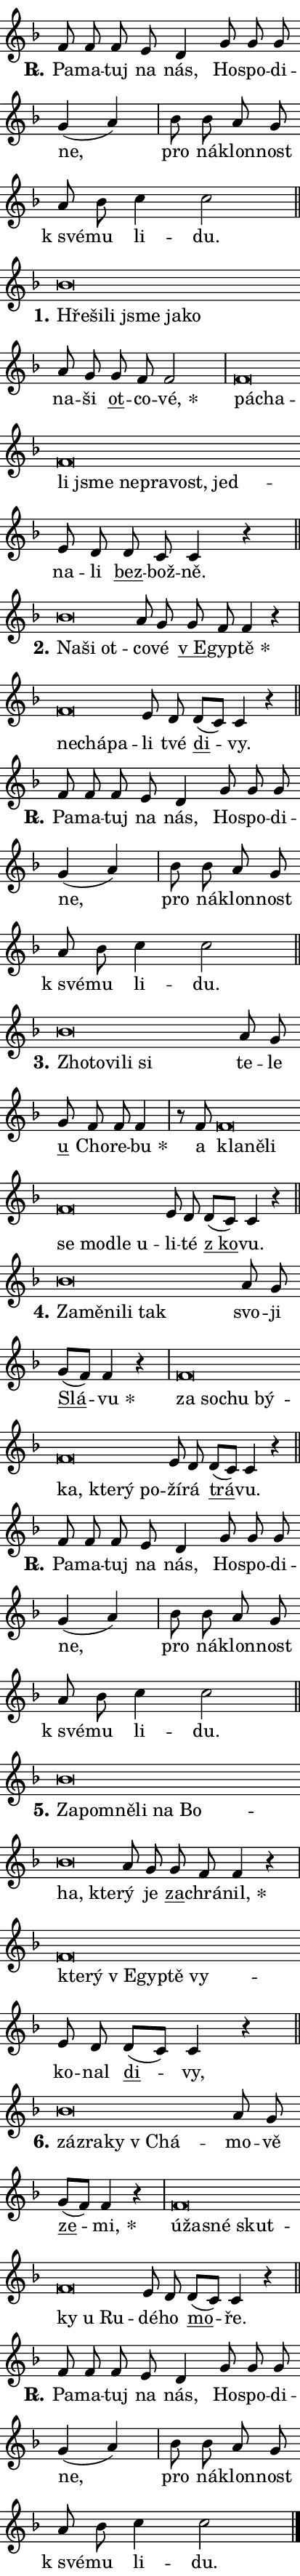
\version "2.22.1"
\header { tagline = "" }
\paper {
  indent = 0\cm
  top-margin = 0\cm
  right-margin = 0\cm
  bottom-margin = 0\cm
  left-margin = 0\cm
  paper-width = 7\cm
  page-breaking = #ly:one-page-breaking
  system-system-spacing.basic-distance = #11
  score-system-spacing.basic-distance = #11
  ragged-last = ##f
}


%% Author: Thomas Morley
%% https://lists.gnu.org/archive/html/lilypond-user/2020-05/msg00002.html
#(define (line-position grob)
"Returns position of @var[grob} in current system:
   @code{'start}, if at first time-step
   @code{'end}, if at last time-step
   @code{'middle} otherwise
"
  (let* ((col (ly:item-get-column grob))
         (ln (ly:grob-object col 'left-neighbor))
         (rn (ly:grob-object col 'right-neighbor))
         (col-to-check-left (if (ly:grob? ln) ln col))
         (col-to-check-right (if (ly:grob? rn) rn col))
         (break-dir-left
           (and
             (ly:grob-property col-to-check-left 'non-musical #f)
             (ly:item-break-dir col-to-check-left)))
         (break-dir-right
           (and
             (ly:grob-property col-to-check-right 'non-musical #f)
             (ly:item-break-dir col-to-check-right))))
        (cond ((eqv? 1 break-dir-left) 'start)
              ((eqv? -1 break-dir-right) 'end)
              (else 'middle))))

#(define (tranparent-at-line-position vctor)
  (lambda (grob)
  "Relying on @code{line-position} select the relevant enry from @var{vctor}.
Used to determine transparency,"
    (case (line-position grob)
      ((end) (not (vector-ref vctor 0)))
      ((middle) (not (vector-ref vctor 1)))
      ((start) (not (vector-ref vctor 2))))))

noteHeadBreakVisibility =
#(define-music-function (break-visibility)(vector?)
"Makes @code{NoteHead}s transparent relying on @var{break-visibility}"
#{
  \override NoteHead.transparent =
    #(tranparent-at-line-position break-visibility)
#})

#(define delete-ledgers-for-transparent-note-heads
  (lambda (grob)
    "Reads whether a @code{NoteHead} is transparent.
If so this @code{NoteHead} is removed from @code{'note-heads} from
@var{grob}, which is supposed to be @code{LedgerLineSpanner}.
As a result ledgers are not printed for this @code{NoteHead}"
    (let* ((nhds-array (ly:grob-object grob 'note-heads))
           (nhds-list
             (if (ly:grob-array? nhds-array)
                 (ly:grob-array->list nhds-array)
                 '()))
           ;; Relies on the transparent-property being done before
           ;; Staff.LedgerLineSpanner.after-line-breaking is executed.
           ;; This is fragile ...
           (to-keep
             (remove
               (lambda (nhd)
                 (ly:grob-property nhd 'transparent #f))
               nhds-list)))
      ;; TODO find a better method to iterate over grob-arrays, similiar
      ;; to filter/remove etc for lists
      ;; For now rebuilt from scratch
      (set! (ly:grob-object grob 'note-heads)  '())
      (for-each
        (lambda (nhd)
          (ly:pointer-group-interface::add-grob grob 'note-heads nhd))
        to-keep))))

hideNotes = {
  \noteHeadBreakVisibility #begin-of-line-visible
}
unHideNotes = {
  \noteHeadBreakVisibility #all-visible
}

% work-around for resetting accidentals
% https://lilypond.org/doc/v2.23/Documentation/notation/displaying-rhythms#unmetered-music
cadenzaMeasure = {
  \cadenzaOff
  \partial 1024 s1024
  \cadenzaOn
}

#(define-markup-command (accent layout props text) (markup?)
  "Underline accented syllable"
  (interpret-markup layout props
    #{\markup \override #'(offset . 4.3) \underline { #text }#}))

responsum = \markup \concat {
  "R" \hspace #-1.05 \path #0.1 #'((moveto 0 0.07) (lineto 0.9 0.8)) \hspace #0.05 "."
}

\layout {
    \context {
        \Staff
        \remove "Time_signature_engraver"
        \override LedgerLineSpanner.after-line-breaking = #delete-ledgers-for-transparent-note-heads
    }
    \context {
        \Voice {
            \override NoteHead.output-attributes = #'((class . "notehead"))
            \override Hairpin.height = #0.55
        }
    }
    \context {
        \Lyrics {
            \override StanzaNumber.output-attributes = #'((class . "stanzanumber"))
            \override LyricSpace.minimum-distance = #0.9
            \override LyricText.font-name = #"TeX Gyre Schola"
            \override LyricText.font-size = 1
            \override StanzaNumber.font-name = #"TeX Gyre Schola Bold"
            \override StanzaNumber.font-size = 1
        }
    }
}

% magnetic-lyrics.ily
%
%   written by
%     Jean Abou Samra <jean@abou-samra.fr>
%     Werner Lemberg <wl@gnu.org>
%
%   adapted by
%     Jiri Hon <jiri.hon@gmail.com>
%
% Version 2022-Apr-15

% https://www.mail-archive.com/lilypond-user@gnu.org/msg149350.html

#(define (Left_hyphen_pointer_engraver context)
   "Collect syllable-hyphen-syllable occurrences in lyrics and store
them in properties.  This engraver only looks to the left.  For
example, if the lyrics input is @code{foo -- bar}, it does the
following.

@itemize @bullet
@item
Set the @code{text} property of the @code{LyricHyphen} grob between
@q{foo} and @q{bar} to @code{foo}.

@item
Set the @code{left-hyphen} property of the @code{LyricText} grob with
text @q{foo} to the @code{LyricHyphen} grob between @q{foo} and
@q{bar}.
@end itemize

Use this auxiliary engraver in combination with the
@code{lyric-@/text::@/apply-@/magnetic-@/offset!} hook."
   (let ((hyphen #f)
         (text #f))
     (make-engraver
      (acknowledgers
       ((lyric-syllable-interface engraver grob source-engraver)
        (set! text grob)))
      (end-acknowledgers
       ((lyric-hyphen-interface engraver grob source-engraver)
        ;(when (not (grob::has-interface grob 'lyric-space-interface))
          (set! hyphen grob)));)
      ((stop-translation-timestep engraver)
       (when (and text hyphen)
         (ly:grob-set-object! text 'left-hyphen hyphen))
       (set! text #f)
       (set! hyphen #f)))))

#(define (lyric-text::apply-magnetic-offset! grob)
   "If the space between two syllables is less than the value in
property @code{LyricText@/.details@/.squash-threshold}, move the right
syllable to the left so that it gets concatenated with the left
syllable.

Use this function as a hook for
@code{LyricText@/.after-@/line-@/breaking} if the
@code{Left_@/hyphen_@/pointer_@/engraver} is active."
   (let ((hyphen (ly:grob-object grob 'left-hyphen #f)))
     (when hyphen
       (let ((left-text (ly:spanner-bound hyphen LEFT)))
         (when (grob::has-interface left-text 'lyric-syllable-interface)
           (let* ((common (ly:grob-common-refpoint grob left-text X))
                  (this-x-ext (ly:grob-extent grob common X))
                  (left-x-ext
                   (begin
                     ;; Trigger magnetism for left-text.
                     (ly:grob-property left-text 'after-line-breaking)
                     (ly:grob-extent left-text common X)))
                  ;; `delta` is the gap width between two syllables.
                  (delta (- (interval-start this-x-ext)
                            (interval-end left-x-ext)))
                  (details (ly:grob-property grob 'details))
                  (threshold (assoc-get 'squash-threshold details 0.2)))
             (when (< delta threshold)
               (let* (;; We have to manipulate the input text so that
                      ;; ligatures crossing syllable boundaries are not
                      ;; disabled.  For languages based on the Latin
                      ;; script this is essentially a beautification.
                      ;; However, for non-Western scripts it can be a
                      ;; necessity.
                      (lt (ly:grob-property left-text 'text))
                      (rt (ly:grob-property grob 'text))
                      (is-space (grob::has-interface hyphen 'lyric-space-interface))
                      (space (if is-space " " ""))
                      (space-markup (grob-interpret-markup grob " "))
                      (space-size (interval-length (ly:stencil-extent space-markup X)))
                      (extra-delta (if is-space space-size 0))
                      ;; Append new syllable.
                      (ltrt-space (if (and (string? lt) (string? rt))
                                (string-append lt space rt)
                                (make-concat-markup (list lt space rt))))
                      ;; Right-align `ltrt` to the right side.
                      (ltrt-space-markup (grob-interpret-markup
                               grob
                               (make-translate-markup
                                (cons (interval-length this-x-ext) 0)
                                (make-right-align-markup ltrt-space)))))
                 (begin
                   ;; Don't print `left-text`.
                   (ly:grob-set-property! left-text 'stencil #f)
                   ;; Set text and stencil (which holds all collected
                   ;; syllables so far) and shift it to the left.
                   (ly:grob-set-property! grob 'text ltrt-space)
                   (ly:grob-set-property! grob 'stencil ltrt-space-markup)
                   (ly:grob-translate-axis! grob (- (- delta extra-delta)) X))))))))))


#(define (lyric-hyphen::displace-bounds-first grob)
   ;; Make very sure this callback isn't triggered too early.
   (let ((left (ly:spanner-bound grob LEFT))
         (right (ly:spanner-bound grob RIGHT)))
     (ly:grob-property left 'after-line-breaking)
     (ly:grob-property right 'after-line-breaking)
     (ly:lyric-hyphen::print grob)))

squashThreshold = #0.4

\layout {
  \context {
    \Lyrics
    \consists #Left_hyphen_pointer_engraver
    \override LyricText.after-line-breaking =
      #lyric-text::apply-magnetic-offset!
    \override LyricHyphen.stencil = #lyric-hyphen::displace-bounds-first
    \override LyricText.details.squash-threshold = \squashThreshold
    \override LyricHyphen.minimum-distance = 0
    \override LyricHyphen.minimum-length = \squashThreshold
  }
}

squash = \override LyricText.details.squash-threshold = 9999
unSquash = \override LyricText.details.squash-threshold = \squashThreshold

left = \override LyricText.self-alignment-X = #LEFT
unLeft = \revert LyricText.self-alignment-X

starOffset = #(lambda (grob) 
                (let ((x_offset (ly:self-alignment-interface::aligned-on-x-parent grob)))
                  (if (= x_offset 0) 0 (+ x_offset 1.2))))

star = #(define-music-function (syllable)(string?)
"Append star separator at the end of a syllable"
#{
  \once \override LyricText.X-offset = #starOffset
  \lyricmode { \markup {
    #syllable
    \override #'((font-name . "TeX Gyre Schola Bold")) \hspace #0.2 \lower #0.65 \larger "*"
  } }
#})

starAccent = #(define-music-function (syllable)(string?)
"Append star separator at the end of a syllable and make accent"
#{
  \once \override LyricText.X-offset = #starOffset
  \lyricmode { \markup {
    \accent #syllable
    \override #'((font-name . "TeX Gyre Schola Bold")) \hspace #0.2 \lower #0.65 \larger "*"
  } }
#})

breath = #(define-music-function (syllable)(string?)
"Append breathing indicator at the end of a syllable"
#{
  \lyricmode { \markup { #syllable "+" } }
#})

optionalBreath = #(define-music-function (syllable)(string?)
"Append optional breathing indicator at the end of a syllable"
#{
  \lyricmode { \markup { #syllable "(+)" } }
#})


\score {
    <<
        \new Voice = "melody" { \cadenzaOn \key f \major \relative { f'8 f f e d4 \bar "" g8 g g \bar "" g4( a) \cadenzaMeasure \bar "|" bes8 bes a g \bar "" a bes c4 c2 \cadenzaMeasure \bar "||" \break }
\relative { bes'\breve*1/16 \hideNotes \breve*1/16 \bar "" \breve*1/16 \bar "" \breve*1/16 \bar "" \breve*1/16 \breve*1/16 \bar "" \unHideNotes a8 g \bar "" g f f2 \cadenzaMeasure \bar "|" f\breve*1/16 \hideNotes \breve*1/16 \bar "" \breve*1/16 \bar "" \breve*1/16 \bar "" \breve*1/16 \bar "" \breve*1/16 \bar "" \breve*1/16 \breve*1/16 \bar "" \unHideNotes e8 d \bar "" d c c4 r \cadenzaMeasure \bar "||" \break }
\relative { bes'\breve*1/16 \hideNotes \breve*1/16 \breve*1/16 \bar "" \unHideNotes a8 g \bar "" g f f4 r \cadenzaMeasure \bar "|" f\breve*1/16 \hideNotes \breve*1/16 \breve*1/16 \bar "" \unHideNotes e8 d \bar "" d[( c)] c4 r \cadenzaMeasure \bar "||" \break }
\relative { f'8 f f e d4 \bar "" g8 g g \bar "" g4( a) \cadenzaMeasure \bar "|" bes8 bes a g \bar "" a bes c4 c2 \cadenzaMeasure \bar "||" \break }
\relative { bes'\breve*1/16 \hideNotes \breve*1/16 \bar "" \breve*1/16 \bar "" \breve*1/16 \breve*1/16 \bar "" \unHideNotes a8 g \bar "" g f f f4 \cadenzaMeasure \bar "|" r8 f8 f\breve*1/16 \hideNotes \breve*1/16 \bar "" \breve*1/16 \bar "" \breve*1/16 \bar "" \breve*1/16 \bar "" \breve*1/16 \breve*1/16 \bar "" \unHideNotes e8 d \bar "" d[( c)] c4 r \cadenzaMeasure \bar "||" \break }
\relative { bes'\breve*1/16 \hideNotes \breve*1/16 \bar "" \breve*1/16 \bar "" \breve*1/16 \breve*1/16 \bar "" \unHideNotes a8 g \bar "" g[( f)] f4 r \cadenzaMeasure \bar "|" f\breve*1/16 \hideNotes \breve*1/16 \bar "" \breve*1/16 \bar "" \breve*1/16 \bar "" \breve*1/16 \bar "" \breve*1/16 \bar "" \breve*1/16 \breve*1/16 \bar "" \unHideNotes e8 d \bar "" d[( c)] c4 r \cadenzaMeasure \bar "||" \break }
\relative { f'8 f f e d4 \bar "" g8 g g \bar "" g4( a) \cadenzaMeasure \bar "|" bes8 bes a g \bar "" a bes c4 c2 \cadenzaMeasure \bar "||" \break }
\relative { bes'\breve*1/16 \hideNotes \breve*1/16 \bar "" \breve*1/16 \bar "" \breve*1/16 \bar "" \breve*1/16 \bar "" \breve*1/16 \bar "" \breve*1/16 \breve*1/16 \bar "" \unHideNotes a8 g \bar "" g f f4 r \cadenzaMeasure \bar "|" f\breve*1/16 \hideNotes \breve*1/16 \bar "" \breve*1/16 \bar "" \breve*1/16 \bar "" \breve*1/16 \breve*1/16 \bar "" \unHideNotes e8 d \bar "" d[( c)] c4 r \cadenzaMeasure \bar "||" \break }
\relative { bes'\breve*1/16 \hideNotes \breve*1/16 \bar "" \breve*1/16 \breve*1/16 \bar "" \unHideNotes a8 g \bar "" g[( f)] f4 r \cadenzaMeasure \bar "|" f\breve*1/16 \hideNotes \breve*1/16 \bar "" \breve*1/16 \bar "" \breve*1/16 \bar "" \breve*1/16 \bar "" \breve*1/16 \breve*1/16 \bar "" \unHideNotes e8 d \bar "" d[( c)] c4 r \cadenzaMeasure \bar "||" \break }
\relative { f'8 f f e d4 \bar "" g8 g g \bar "" g4( a) \cadenzaMeasure \bar "|" bes8 bes a g \bar "" a bes c4 c2 \cadenzaMeasure \bar "||" \break } \bar "|." }
        \new Lyrics \lyricsto "melody" { \lyricmode { \set stanza = \responsum
Pa -- ma -- tuj na nás, Ho -- spo -- di -- ne, pro ná -- klon -- nost "k své" -- mu li -- du.
\set stanza = "1."
\left Hře -- \squash ši -- li jsme ja -- ko \unLeft \unSquash na -- ši \markup \accent ot -- co -- \star vé, \left pá -- \squash cha -- li jsme ne -- pra -- vost, jed -- \unLeft \unSquash na -- li \markup \accent bez -- bož -- ně.
\set stanza = "2."
\left Na -- \squash ši ot -- \unLeft \unSquash co -- vé \markup \accent "v E" -- gyp -- \star tě \left ne -- \squash chá -- pa -- \unLeft \unSquash li tvé \markup \accent di -- vy.
\set stanza = \responsum
Pa -- ma -- tuj na nás, Ho -- spo -- di -- ne, pro ná -- klon -- nost "k své" -- mu li -- du.
\set stanza = "3."
\left Zho -- \squash to -- vi -- li si \unLeft \unSquash te -- le \markup \accent u Cho -- re -- \star bu a \left kla -- \squash ně -- li se mo -- dle u -- \unLeft \unSquash li -- té \markup \accent "z ko" -- vu.
\set stanza = "4."
\left Za -- \squash mě -- ni -- li tak \unLeft \unSquash svo -- ji \markup \accent Slá -- \star vu \left za \squash so -- chu bý -- ka, kte -- rý po -- \unLeft \unSquash ží -- rá \markup \accent trá -- vu.
\set stanza = \responsum
Pa -- ma -- tuj na nás, Ho -- spo -- di -- ne, pro ná -- klon -- nost "k své" -- mu li -- du.
\set stanza = "5."
\left Za -- \squash po -- mně -- li na Bo -- ha, kte -- \unLeft \unSquash rý je \markup \accent za -- chrá -- \star nil, \left kte -- \squash rý "v E" -- gyp -- tě vy -- \unLeft \unSquash ko -- nal \markup \accent di -- vy,
\set stanza = "6."
\left zá -- \squash zra -- ky "v Chá" -- \unLeft \unSquash mo -- vě \markup \accent ze -- \star mi, \left ú -- \squash ža -- sné skut -- ky u Ru -- \unLeft \unSquash dé -- ho \markup \accent mo -- ře.
\set stanza = \responsum
Pa -- ma -- tuj na nás, Ho -- spo -- di -- ne, pro ná -- klon -- nost "k své" -- mu li -- du. } }
    >>
    \layout {}
}
